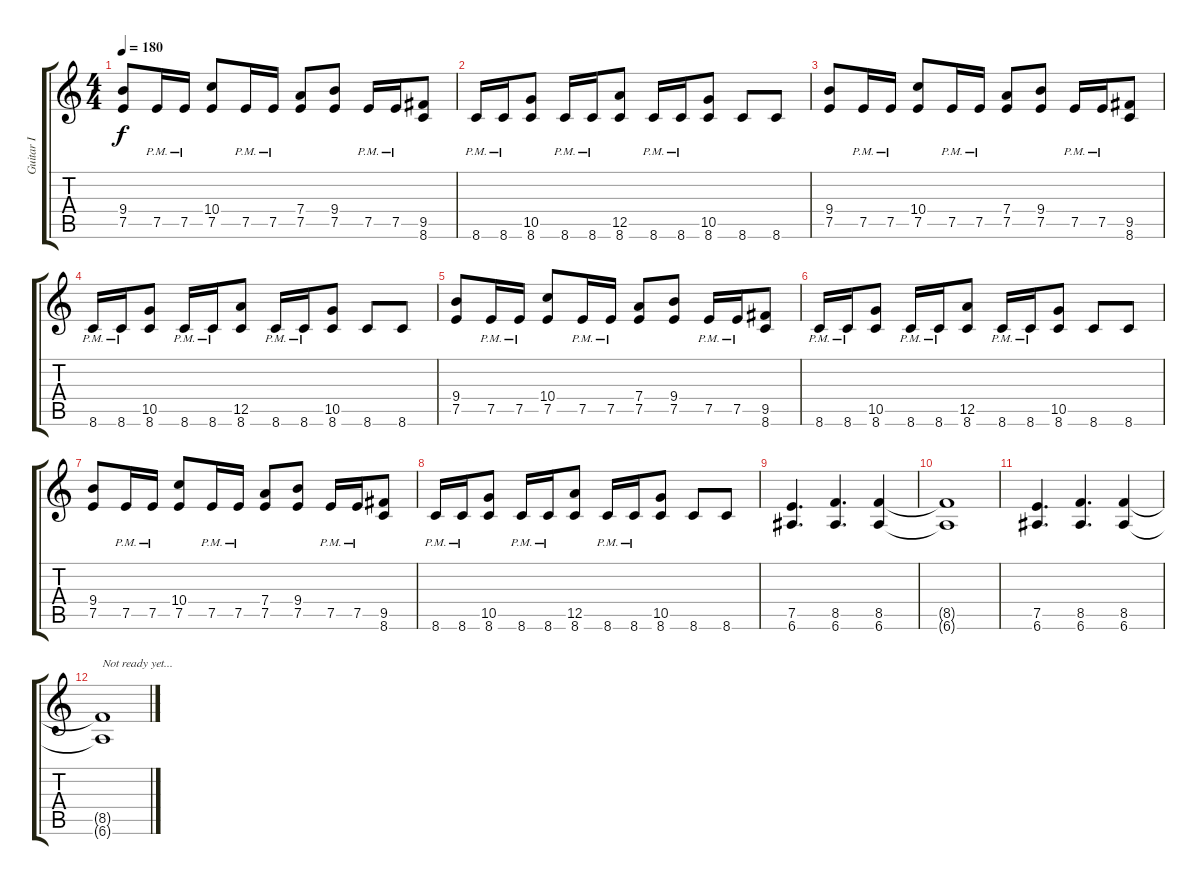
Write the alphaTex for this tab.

\track ("Guitar I" "Guitar I") {instrument overdrivenguitar}
\staff {score tabs}
\tuning (E4 B3 G3 D3 A2 E2) {hide}
\ts (4 4)
\tempo 180
\clef g2
\ks c
(9.4 7.5).8{dy f} 7.5{pm}.16 7.5{pm}.16 (10.4 7.5).8 7.5{pm}.16 7.5{pm}.16 (7.4 7.5).8 (9.4 7.5).8 7.5{pm}.16 7.5{pm}.16 (9.5 8.6).8 |
8.6{pm}.16 8.6{pm}.16 (10.5 8.6).8 8.6{pm}.16 8.6{pm}.16 (12.5 8.6).8 8.6{pm}.16 8.6{pm}.16 (10.5 8.6).8 8.6.8 8.6.8 |
(9.4 7.5).8 7.5{pm}.16 7.5{pm}.16 (10.4 7.5).8 7.5{pm}.16 7.5{pm}.16 (7.4 7.5).8 (9.4 7.5).8 7.5{pm}.16 7.5{pm}.16 (9.5 8.6).8 |
8.6{pm}.16 8.6{pm}.16 (10.5 8.6).8 8.6{pm}.16 8.6{pm}.16 (12.5 8.6).8 8.6{pm}.16 8.6{pm}.16 (10.5 8.6).8 8.6.8 8.6.8 |
(9.4 7.5).8 7.5{pm}.16 7.5{pm}.16 (10.4 7.5).8 7.5{pm}.16 7.5{pm}.16 (7.4 7.5).8 (9.4 7.5).8 7.5{pm}.16 7.5{pm}.16 (9.5 8.6).8 |
8.6{pm}.16 8.6{pm}.16 (10.5 8.6).8 8.6{pm}.16 8.6{pm}.16 (12.5 8.6).8 8.6{pm}.16 8.6{pm}.16 (10.5 8.6).8 8.6.8 8.6.8 |
(9.4 7.5).8 7.5{pm}.16 7.5{pm}.16 (10.4 7.5).8 7.5{pm}.16 7.5{pm}.16 (7.4 7.5).8 (9.4 7.5).8 7.5{pm}.16 7.5{pm}.16 (9.5 8.6).8 |
8.6{pm}.16 8.6{pm}.16 (10.5 8.6).8 8.6{pm}.16 8.6{pm}.16 (12.5 8.6).8 8.6{pm}.16 8.6{pm}.16 (10.5 8.6).8 8.6.8 8.6.8 |
(7.5 6.6).4{d} (8.5 6.6).4{d} (8.5 6.6).4 |
(8.5{t} 6.6{t}).1 |
(7.5 6.6).4{d} (8.5 6.6).4{d} (8.5 6.6).4 |
(8.5{t} 6.6{t}).1{txt "Not ready yet..."}
